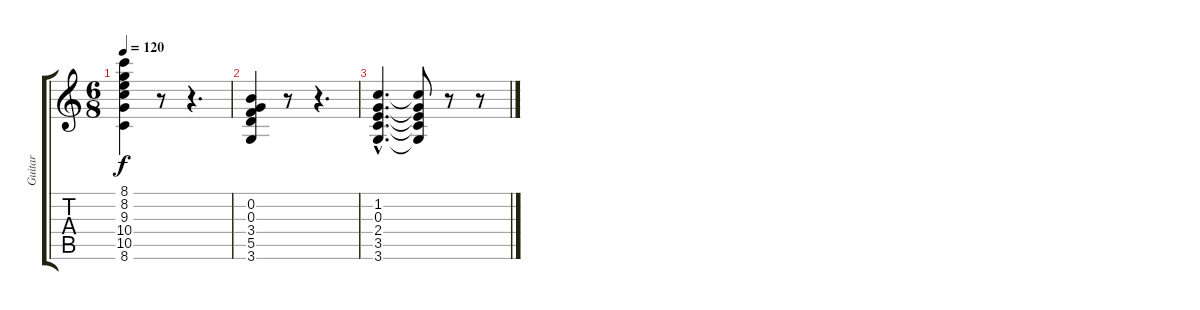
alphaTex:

\track ("Guitar" "Guitar") {instrument acousticguitarnylon}
\staff {score tabs}
\tuning (E4 B3 G3 D3 A2 E2) {hide}
\ts (6 8)
\tempo 120
\clef g2
\ks c
(8.1 8.2 9.3 10.4 10.5 8.6).4{dy f} r.8 r.4{d} |
(0.2 0.3 3.4 5.5 3.6).4 r.8 r.4{d} |
(1.2{hac} 0.3{hac} 2.4{hac} 3.5{hac} 3.6{hac}).4{d} (1.2{t} 0.3{t} 2.4{t} 3.5{t} 3.6{t}).8 r.8 r.8
